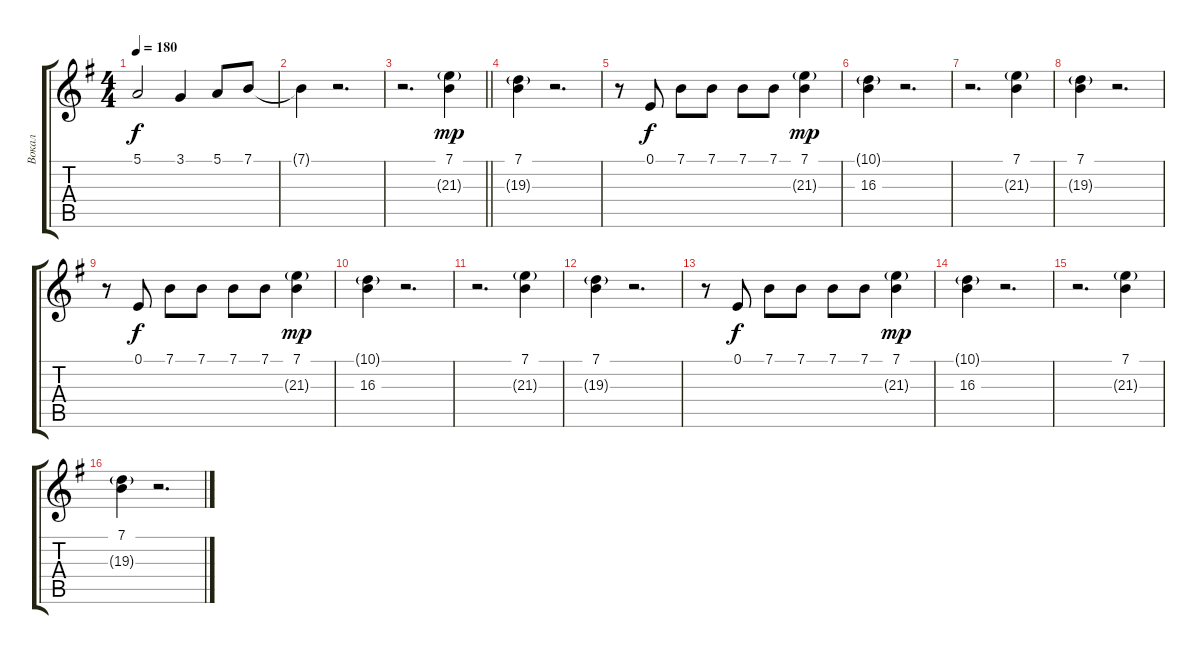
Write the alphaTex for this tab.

\track ("Вокал" "Вокал") {instrument oboe}
\staff {score tabs}
\tuning (E4 B3 G3 D3 A2 E2) {hide}
\ts (4 4)
\tempo 180
\clef g2
\ks g
5.1.2{dy f} 3.1.4 5.1.8 7.1.8 |
7.1{t}.4 r.2{d} |
\barLineRight lightlight
r.2{d} (7.1 21.3{g}).4{dy mp} |
(7.1 19.3{g}).4 r.2{d} |
r.8 0.1.8{dy f} 7.1.8 7.1.8 7.1.8 7.1.8 (7.1 21.3{g}).4{dy mp} |
(10.1{g} 16.3).4 r.2{d} |
r.2{d} (7.1 21.3{g}).4 |
(7.1 19.3{g}).4 r.2{d} |
r.8 0.1.8{dy f} 7.1.8 7.1.8 7.1.8 7.1.8 (7.1 21.3{g}).4{dy mp} |
(10.1{g} 16.3).4 r.2{d} |
r.2{d} (7.1 21.3{g}).4 |
(7.1 19.3{g}).4 r.2{d} |
r.8 0.1.8{dy f} 7.1.8 7.1.8 7.1.8 7.1.8 (7.1 21.3{g}).4{dy mp} |
(10.1{g} 16.3).4 r.2{d} |
r.2{d} (7.1 21.3{g}).4 |
(7.1 19.3{g}).4 r.2{d}
